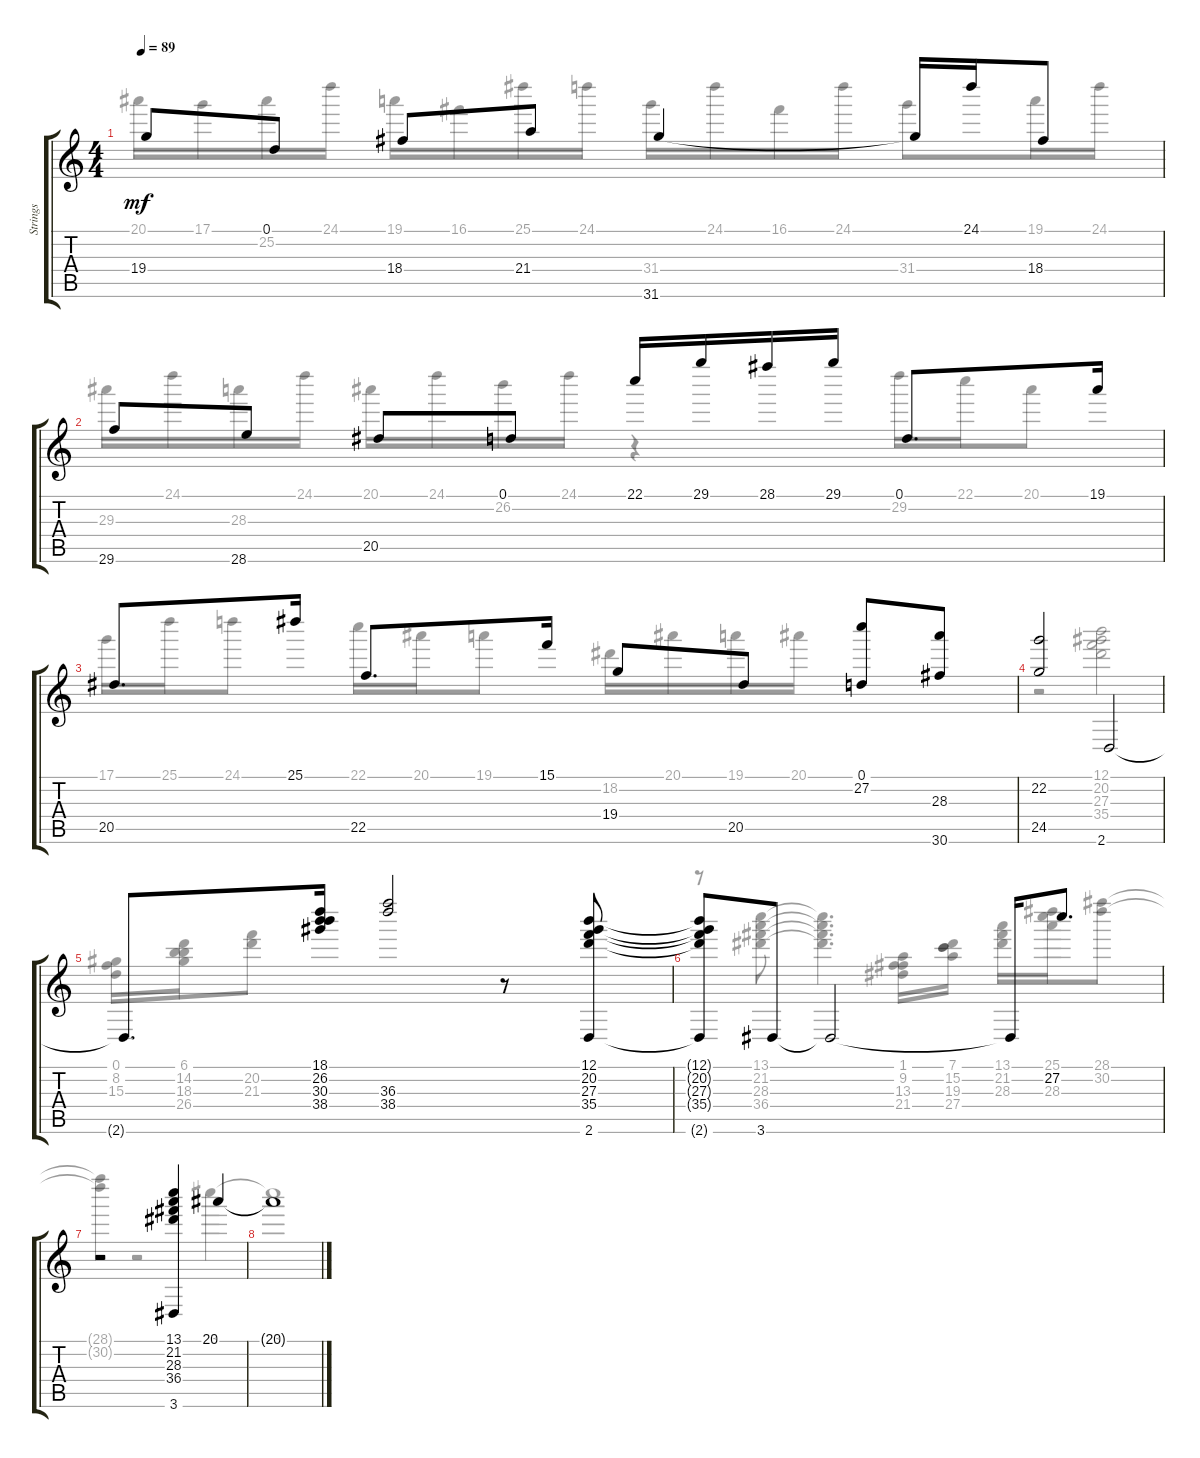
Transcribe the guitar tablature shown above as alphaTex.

\track ("Strings" "Strings") {instrument electricguitarclean}
\staff {score tabs}
\tuning (D4 A3 F3 C3 G2 C2) {hide}
\voice
\ts (4 4)
\tempo 89
\clef g2
\ks aminor
19.4.8{dy mf} 0.1.8 18.4.8 21.4.8 31.6.4 31.6{t}.16 24.1.16 18.4.8 |
29.6.8 28.6.8 20.5.8 0.1.8 22.1.16 29.1.16 28.1.16 29.1.16 0.1.8{d} 19.1.16 |
20.5.8{d} 25.1.16 22.5.8{d} 15.1.16 19.4.8 20.5.8 (0.1 27.2).8 (28.3 30.6).8 |
(22.2 24.5).2 2.6.2 |
2.6{t}.8{d} (18.1 26.2 30.3 38.4).16 (36.3 38.4).2 r.8 (12.1 20.2 27.3 35.4 2.6).8 |
(12.1{t} 20.2{t} 27.3{t} 35.4{t} 2.6{t}).8 3.6.8 3.6{t}.2 3.6{t}.16 27.2.8{d} |
r.2 (13.1 21.2 28.3 36.4 3.6).4 20.1.4 |
20.1{t}.1
\voice
\clef g2
\ottava regular
\simile none
\ks aminor
20.1.16{dy mf} 17.1.16 25.2.16 24.1.16 19.1.16 16.1.16 25.1.16 24.1.16 31.4.16 24.1.16 16.1.16 24.1.16 31.4.8 19.1.16 24.1.16 |
29.3.16 24.1.16 28.3.16 24.1.16 20.1.16 24.1.16 26.2.16 24.1.16 r.4 29.2.16 22.1.16 20.1.8 |
17.1.16 25.1.16 24.1.8 22.1.16 20.1.16 19.1.8 18.2.16 20.1.16 19.1.16 20.1.16 |
r.2 (12.1 20.2 27.3 35.4).2 |
(0.1 8.2 15.3).16 (6.1 14.2 18.3 26.4).16 (20.2 21.3).8 |
r.8 (13.1 21.2 28.3 36.4).8 (13.1{t} 21.2{t} 28.3{t} 36.4{t}).4{d} (1.1 9.2 13.3 21.4).16 (7.1 15.2 19.3 27.4).16 (13.1 21.2 28.3).16 (25.1 27.2 28.3).16 (28.1 30.2).8 |
(28.1{t} 30.2{t}).4 r.2 23.1.4 |
23.1{t}.1
